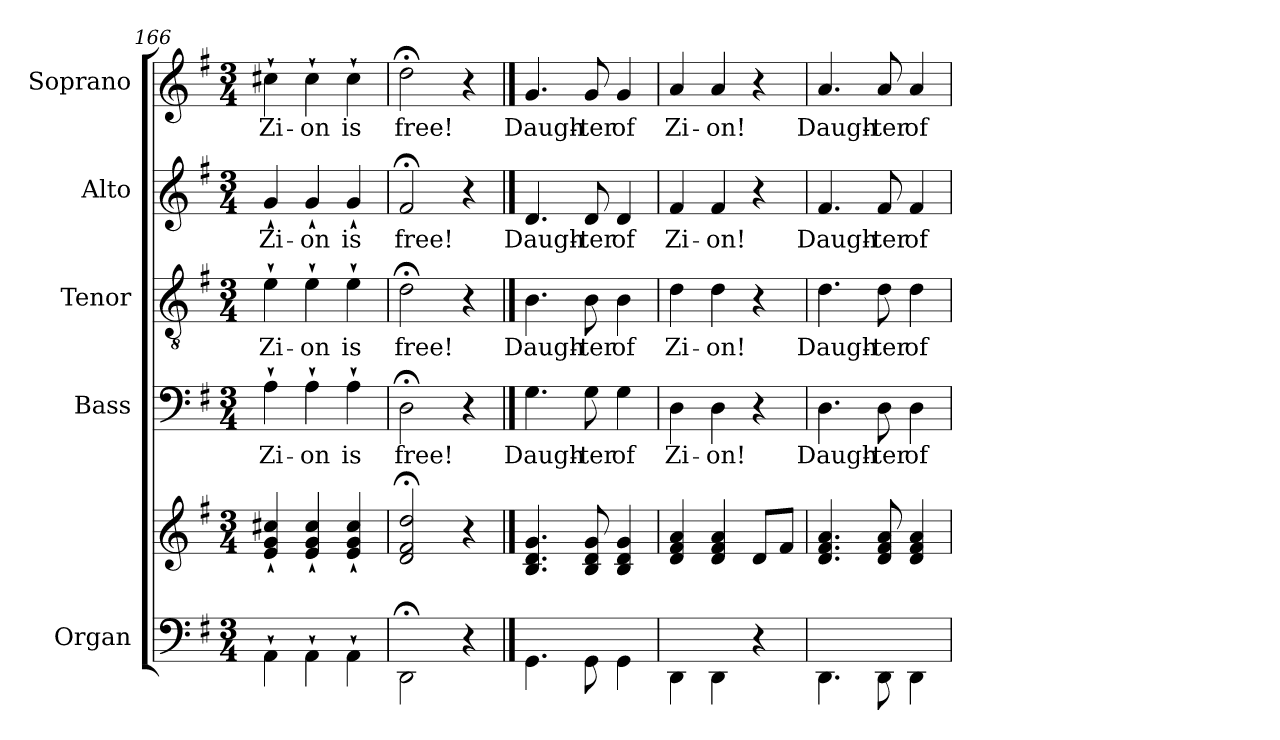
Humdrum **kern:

**kern	**kern	**kern	**text	**kern	**text	**kern	**text	**kern	**text
*part5	*part5	*part4	*part4	*part3	*part3	*part2	*part2	*part1	*part1
*staff6	*staff5	*staff4	*staff4	*staff3	*staff3	*staff2	*staff2	*staff1	*staff1
*I"Organ	*	*I"Bass	*	*I"Tenor	*	*I"Alto	*	*I"Soprano	*
*I'Org.	*	*I'B.	*	*I'T.	*	*I'A.	*	*I'S.	*
*clefF4	*clefG2	*clefF4	*	*clefGv2	*	*clefG2	*	*clefG2	*
*	*	*	*	*ITrd7c12	*	*	*	*	*
*k[f#]	*k[f#]	*k[f#]	*	*k[f#]	*	*k[f#]	*	*k[f#]	*
*G:	*G:	*G:	*	*G:	*	*G:	*	*G:	*
*M3/4	*M3/4	*M3/4	*	*M3/4	*	*M3/4	*	*M3/4	*
=166	=166	=166	=166	=166	=166	=166	=166	=166	=166
!	!	!	!LO:LY:b:color=#000000	!	!	!	!	!	!
!	!	!	!	!	!LO:LY:b:color=#000000	!	!	!	!
!	!	!	!	!	!	!	!LO:LY:b:color=#000000	!	!
!	!	!	!	!	!	!	!	!	!LO:LY:b:color=#000000
4AA`i\	4ei/` 4gi` 4cc#Xi`	4A`i\	Zi-	4E`i\	Zi-	4g`i/	Zi-	4cc#X`i\	Zi-
!	!	!	!LO:LY:b:color=#000000	!	!	!	!	!	!
!	!	!	!	!	!LO:LY:b:color=#000000	!	!	!	!
!	!	!	!	!	!	!	!LO:LY:b:color=#000000	!	!
!	!	!	!	!	!	!	!	!	!LO:LY:b:color=#000000
4AA`i\	4ei/` 4gi` 4cc#i`	4A`i\	-on	4E`i\	-on	4g`i/	-on	4cc#`i\	-on
!	!	!	!LO:LY:b:color=#000000	!	!	!	!	!	!
!	!	!	!	!	!LO:LY:b:color=#000000	!	!	!	!
!	!	!	!	!	!	!	!LO:LY:b:color=#000000	!	!
!	!	!	!	!	!	!	!	!	!LO:LY:b:color=#000000
4AA`i\	4ei/` 4gi` 4cc#i`	4A`i\	is	4E`i\	is	4g`i/	is	4cc#`i\	is
=167	=167	=167	=167	=167	=167	=167	=167	=167	=167
!	!	!	!LO:LY:b:color=#000000	!	!	!	!	!	!
!	!	!	!	!	!LO:LY:b:color=#000000	!	!	!	!
!	!	!	!	!	!	!	!LO:LY:b:color=#000000	!	!
!	!	!	!	!	!	!	!	!	!LO:LY:b:color=#000000
2DD;i\	2di/; 2f#i; 2ddi;	2D;i\	free!	2D;i\	free!	2f#;i/	free!	2dd;i\	free!
4r	4r	4r	.	4r	.	4r	.	4r	.
!!LO:LB:g=z
==168	==168	==168	==168	==168	==168	==168	==168	==168	==168
!	!	!	!LO:LY:b:color=#000000	!	!	!	!	!	!
!	!	!	!	!	!LO:LY:b:color=#000000	!	!	!	!
!	!	!	!	!	!	!	!LO:LY:b:color=#000000	!	!
!	!	!	!	!	!	!	!	!	!LO:LY:b:color=#000000
4.GGi\	4.Bi/ 4.di 4.gi	4.Gi\	Daugh-	4.BBi\	Daugh-	4.di/	Daugh-	4.gi/	Daugh-
!	!	!	!LO:LY:b:color=#000000	!	!	!	!	!	!
!	!	!	!	!	!LO:LY:b:color=#000000	!	!	!	!
!	!	!	!	!	!	!	!LO:LY:b:color=#000000	!	!
!	!	!	!	!	!	!	!	!	!LO:LY:b:color=#000000
8GGi\	8Bi/ 8di 8gi	8Gi\	-ter	8BBi\	-ter	8di/	-ter	8gi/	-ter
!	!	!	!LO:LY:b:color=#000000	!	!	!	!	!	!
!	!	!	!	!	!LO:LY:b:color=#000000	!	!	!	!
!	!	!	!	!	!	!	!LO:LY:b:color=#000000	!	!
!	!	!	!	!	!	!	!	!	!LO:LY:b:color=#000000
4GGi\	4Bi/ 4di 4gi	4Gi\	of	4BBi\	of	4di/	of	4gi/	of
=169	=169	=169	=169	=169	=169	=169	=169	=169	=169
!	!	!	!LO:LY:b:color=#000000	!	!	!	!	!	!
!	!	!	!	!	!LO:LY:b:color=#000000	!	!	!	!
!	!	!	!	!	!	!	!LO:LY:b:color=#000000	!	!
!	!	!	!	!	!	!	!	!	!LO:LY:b:color=#000000
4DDi\	4di/ 4f#i 4ai	4Di\	Zi-	4Di\	Zi-	4f#i/	Zi-	4ai/	Zi-
!	!	!	!LO:LY:b:color=#000000	!	!	!	!	!	!
!	!	!	!	!	!LO:LY:b:color=#000000	!	!	!	!
!	!	!	!	!	!	!	!LO:LY:b:color=#000000	!	!
!	!	!	!	!	!	!	!	!	!LO:LY:b:color=#000000
4DDi\	4di/ 4f#i 4ai	4Di\	-on!	4Di\	-on!	4f#i/	-on!	4ai/	-on!
4r	8di/L	4r	.	4r	.	4r	.	4r	.
.	8f#i/J	.	.	.	.	.	.	.	.
=170	=170	=170	=170	=170	=170	=170	=170	=170	=170
!	!	!	!LO:LY:b:color=#000000	!	!	!	!	!	!
!	!	!	!	!	!LO:LY:b:color=#000000	!	!	!	!
!	!	!	!	!	!	!	!LO:LY:b:color=#000000	!	!
!	!	!	!	!	!	!	!	!	!LO:LY:b:color=#000000
4.DDi\	4.di/ 4.f#i 4.ai	4.Di\	Daugh-	4.Di\	Daugh-	4.f#i/	Daugh-	4.ai/	Daugh-
!	!	!	!LO:LY:b:color=#000000	!	!	!	!	!	!
!	!	!	!	!	!LO:LY:b:color=#000000	!	!	!	!
!	!	!	!	!	!	!	!LO:LY:b:color=#000000	!	!
!	!	!	!	!	!	!	!	!	!LO:LY:b:color=#000000
8DDi\	8di/ 8f#i 8ai	8Di\	-ter	8Di\	-ter	8f#i/	-ter	8ai/	-ter
!	!	!	!LO:LY:b:color=#000000	!	!	!	!	!	!
!	!	!	!	!	!LO:LY:b:color=#000000	!	!	!	!
!	!	!	!	!	!	!	!LO:LY:b:color=#000000	!	!
!	!	!	!	!	!	!	!	!	!LO:LY:b:color=#000000
4DDi\	4di/ 4f#i 4ai	4Di\	of	4Di\	of	4f#i/	of	4ai/	of
=	=	=	=	=	=	=	=	=	=
*-	*-	*-	*-	*-	*-	*-	*-	*-	*-
